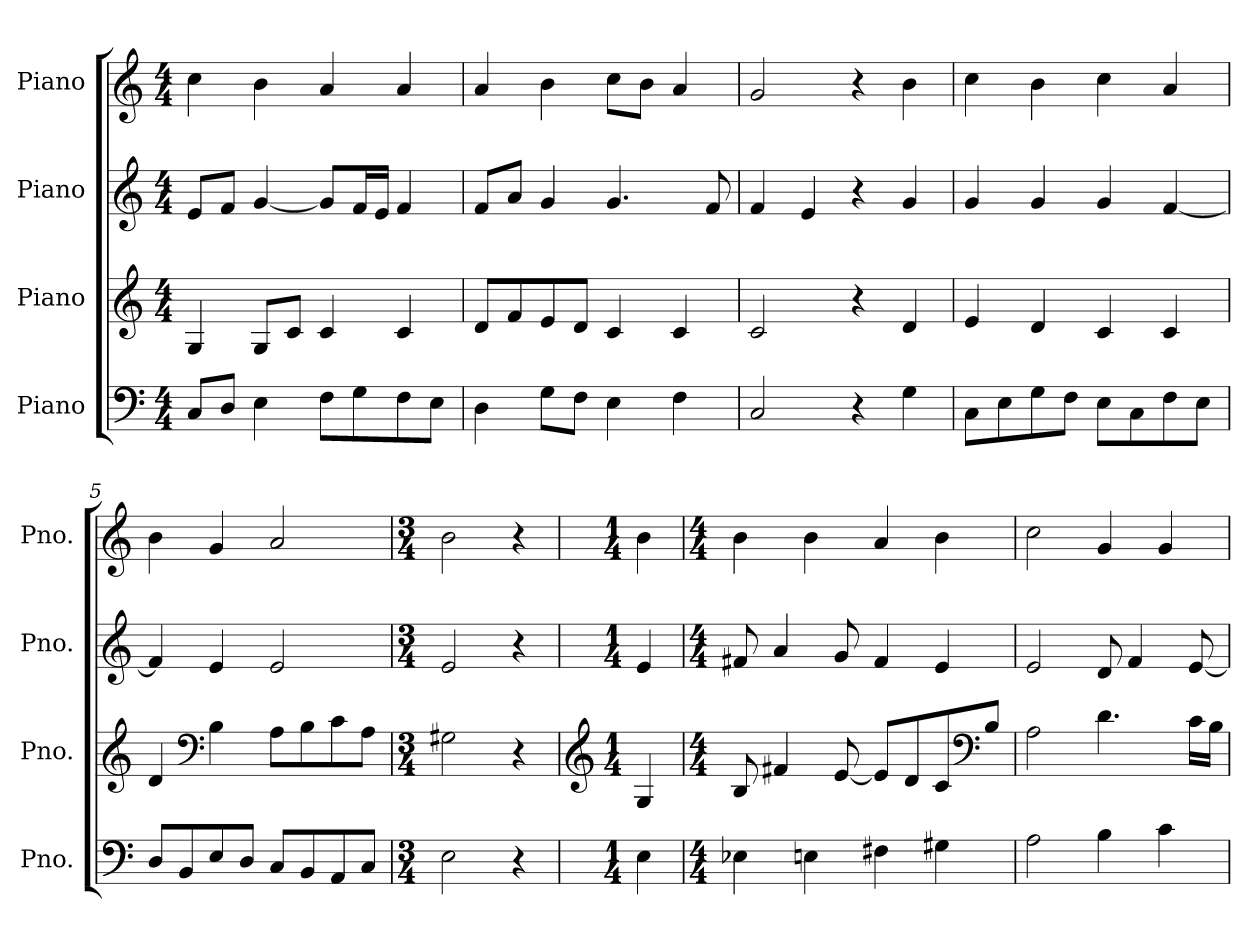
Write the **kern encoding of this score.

**kern	**kern	**kern	**kern
*part4	*part3	*part2	*part1
*staff4	*staff3	*staff2	*staff1
*I"Piano	*I"Piano	*I"Piano	*I"Piano
*I'Pno.	*I'Pno.	*I'Pno.	*I'Pno.
*clefF4	*clefG2	*clefG2	*clefG2
*k[]	*k[]	*k[]	*k[]
*M4/4	*M4/4	*M4/4	*M4/4
*MM120	*MM120	*MM120	*MM120
=1	=1	=1	=1
8C/L	4G/	8e/L	4cc\
8D/J	.	8f/J	.
4E\	8G/L	[4g/	4b\
.	8c/J	.	.
8F\L	4c/	8g/L]	4a/
8G\	.	16f/L	.
.	.	16e/JJ	.
8F\	4c/	4f/	4a/
8E\J	.	.	.
=2	=2	=2	=2
4D\	8d/L	8f/L	4a/
.	8f/	8a/J	.
8G\L	8e/	4g/	4b\
8F\J	8d/J	.	.
4E\	4c/	4.g/	8cc\L
.	.	.	8b\J
4F\	4c/	.	4a/
.	.	8f/	.
=3	=3	=3	=3
2C/	2c/	4f/	2g/
.	.	4e/	.
4r	4r	4r	4r
4G\	4d/	4g/	4b\
=4	=4	=4	=4
8C\L	4e/	4g/	4cc\
8E\	.	.	.
8G\	4d/	4g/	4b\
8F\J	.	.	.
8E\L	4c/	4g/	4cc\
8C\	.	.	.
8F\	4c/	[4f/	4a/
8E\J	.	.	.
=5	=5	=5	=5
8D/L	4d/	4f/]	4b\
8BB/	.	.	.
*	*clefF4	*	*
8E/	4B\	4e/	4g/
8D/J	.	.	.
8C/L	8A\L	2e/	2a/
8BB/	8B\	.	.
8AA/	8c\	.	.
8C/J	8A\J	.	.
!!LO:LB:g=z
=6	=6	=6	=6
*M3/4	*M3/4	*M3/4	*M3/4
2E\	2G#X\	2e/	2b\
4r	4r	4r	4r
=7	=7	=7	=7
*	*clefG2	*	*
*M1/4	*M1/4	*M1/4	*M1/4
4E\	4G/	4e/	4b\
=8	=8	=8	=8
*M4/4	*M4/4	*M4/4	*M4/4
4E-X\	8B/	8f#X/	4b\
.	4f#X/	4a/	.
4En\	.	.	4b\
.	[8e/	8g/	.
4F#X\	8e/L]	4f#/	4a/
.	8d/	.	.
4G#X\	8c/	4e/	4b\
*	*clefF4	*	*
.	8B/J	.	.
=9	=9	=9	=9
2A\	2A\	2e/	2cc\
4B\	4.d\	8d/	4g/
.	.	4f/	.
4c\	.	.	4g/
.	16c\LL	[8e/	.
.	16B\JJ	.	.
=	=	=	=
*-	*-	*-	*-
